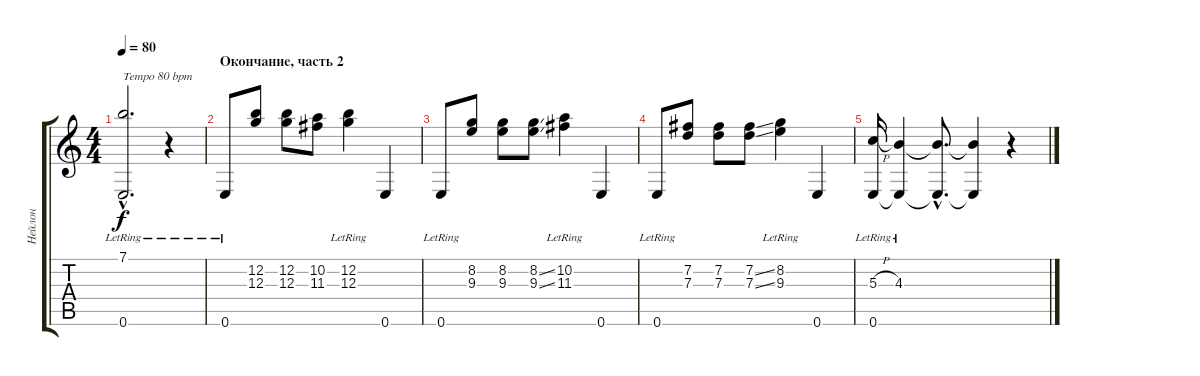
\track ("Нейлон" "Нейлон") {instrument acousticguitarnylon}
\staff {score tabs}
\tuning (E4 B3 G3 D3 A2 E2) {hide}
\ts (4 4)
\tempo 80
\clef g2
\ks c
(7.1{hac lr} 0.6{hac lr}).2{d txt "Tempo 80 bpm" dy f} r.4 |
\section ("" "Окончание, часть 2")
0.6{lr}.8 (12.2 12.3).8 (12.2 12.3).8 (10.2 11.3).8 (12.2{lr} 12.3{lr}).4 0.6.4 |
0.6{lr}.8 (8.2 9.3).8 (8.2 9.3).8 (8.2{ss} 9.3{ss}).8 (10.2{lr} 11.3{lr}).4 0.6.4 |
0.6{lr}.8 (7.2 7.3).8 (7.2 7.3).8 (7.2{ss} 7.3{ss}).8 (8.2{lr} 9.3{lr}).4 0.6.4 |
(5.3{h} 0.6{lr}).16 (4.3{lr} 0.6{t}).4 (4.3{hac t} 0.6{hac t}).8{d} (4.3{t} 0.6{t}).4 r.4
